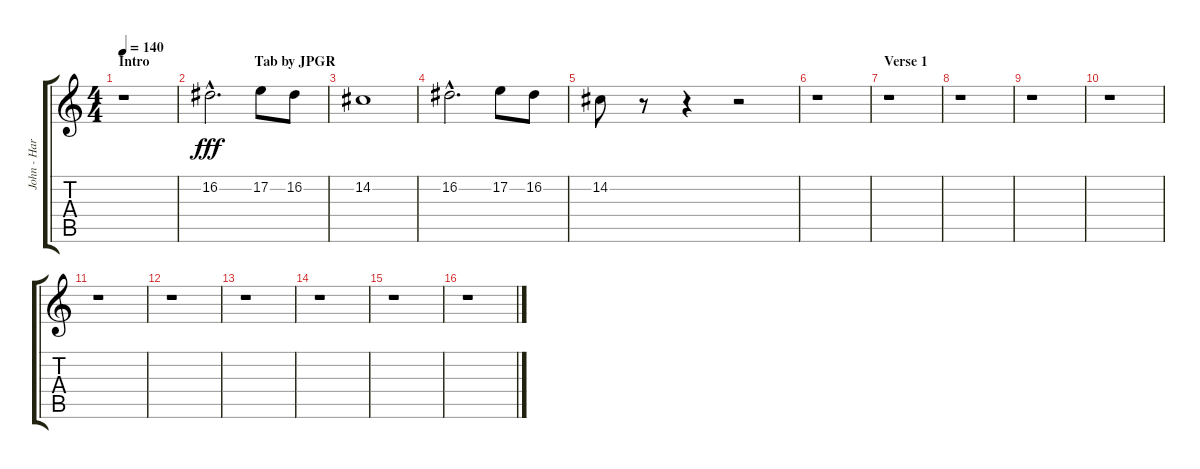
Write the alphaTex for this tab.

\track ("John - Harmonica" "John - Har") {instrument harmonica}
\staff {score tabs}
\tuning (E4 B3 G3 D3 A2 E2) {hide}
\ts (4 4)
\section ("" "Intro                              Tab by JPGR")
\tempo 140
\clef g2
\ks c
r.1{dy fff instrument harmonica} |
16.2{hac}.2{d} 17.2.8 16.2.8 |
14.2.1 |
16.2{hac}.2{d} 17.2.8 16.2.8 |
14.2.8 r.8 r.4 r.2 |
r.1 |
\section ("" "Verse 1")
r.1 |
r.1 |
r.1 |
r.1 |
r.1 |
r.1 |
r.1 |
r.1 |
r.1 |
r.1
